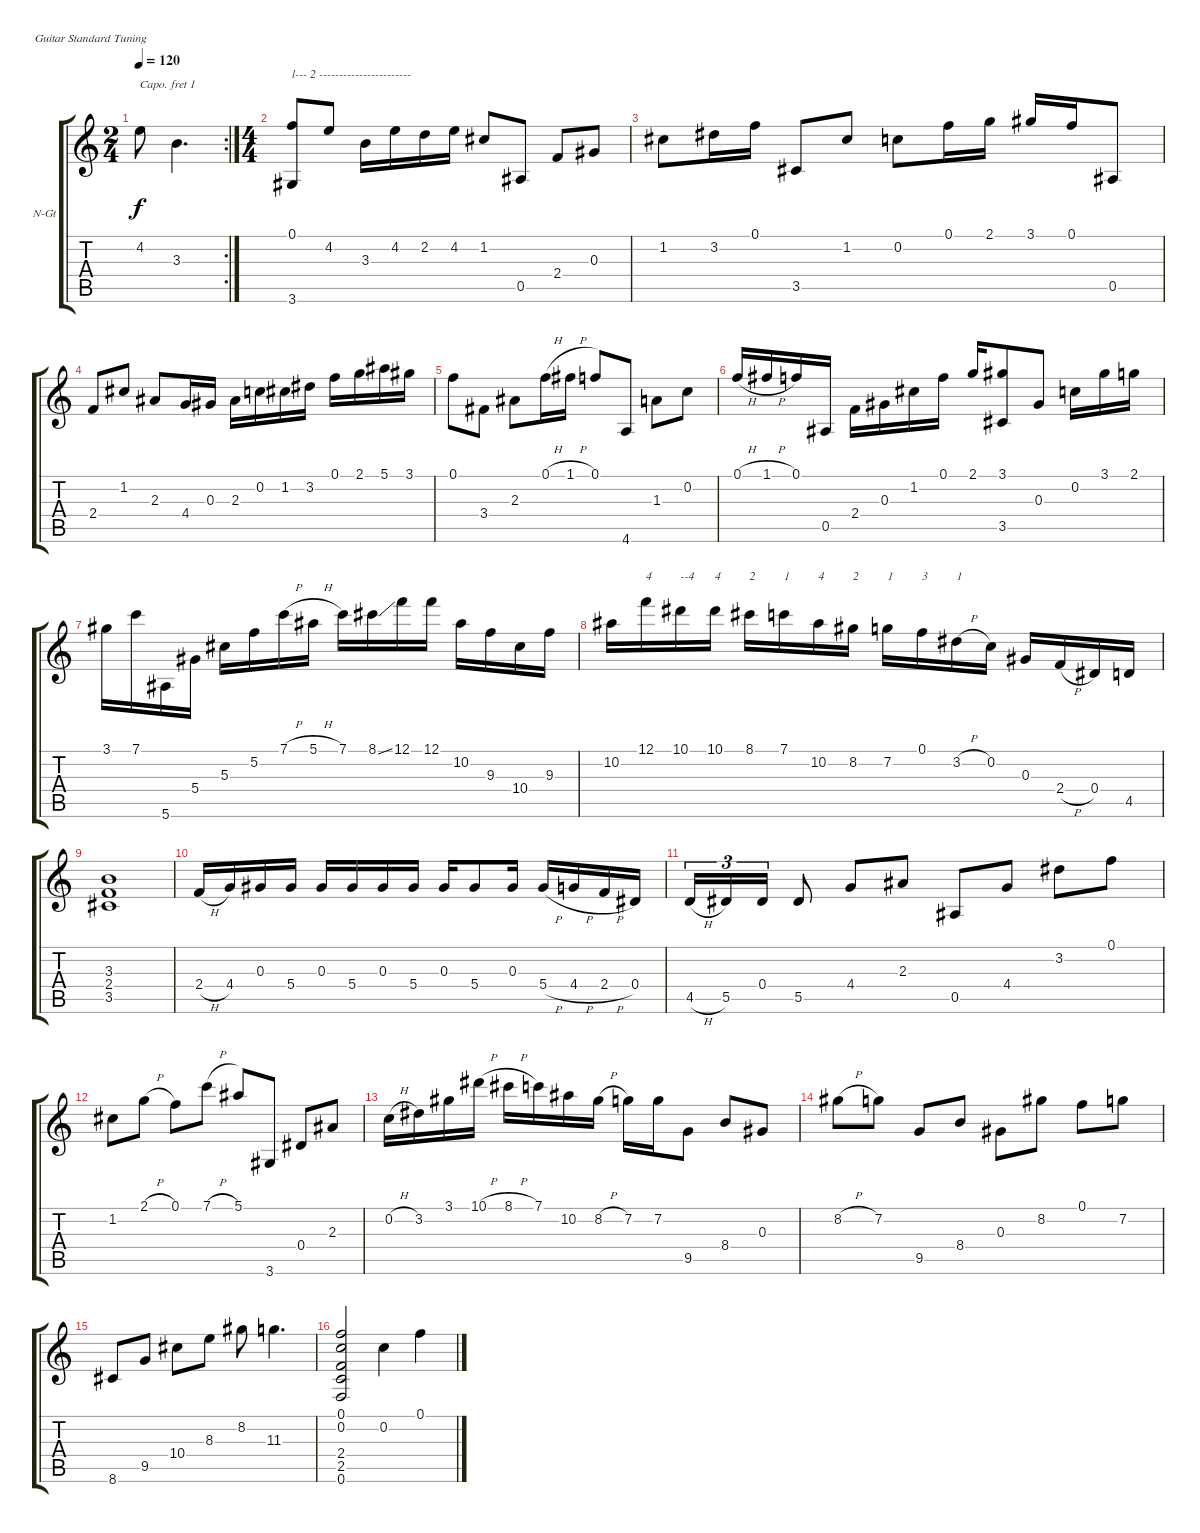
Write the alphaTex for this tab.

\bracketExtendMode groupsimilarinstruments
\firstSystemTrackNameOrientation horizontal
\otherSystemsTrackNameOrientation horizontal
\track ("" "N-Gt") {instrument acousticguitarnylon}
\staff {score tabs}
\capo 1
\tuning (E4 B3 G3 D3 A2 E2)
\rc 2
\ts (2 4)
\tempo 120
\clef g2
\ks c
4.2.8{dy f} 3.3.4{d} |
\ts (4 4)
(0.1 3.6).8{txt "l--- 2 -----------------------"} 4.2.8 3.3.16 4.2.16 2.2.16 4.2.16 1.2.8 0.5.8 2.4.8 0.3.8 |
1.2.8 3.2.16 0.1.16 3.5.8 1.2.8 0.2.8 0.1.16 2.1.16 3.1.16 0.1.16 0.5.8 |
2.4.8 1.2.8 2.3.8 4.4.16 0.3.16 2.3.16 0.2.16 1.2.16 3.2.16 0.1.16 2.1.16 5.1.16 3.1.16 |
0.1.8 3.4.8 2.3.8 0.1{h}.16 1.1{h}.16 0.1.8 4.6.8 1.3.8 0.2.8 |
0.1{h}.16 1.1{h}.16 0.1.16 0.5.16 2.4.16 0.3.16 1.2.16 0.1.16 2.1.16 (3.1 3.5).8 0.3.8 0.2.16 3.1.16 2.1.16 |
3.1.16 7.1.16 5.6.16 5.4.16 5.3.16 5.2.16 7.1{h}.16 5.1{h}.16 7.1.16 8.1{ss}.16 12.1.16 12.1.16 10.2.16 9.3.16 10.4.16 9.3.16 |
10.2.16 12.1.16{txt "4"} 10.1.16{txt "--4"} 10.1.16{txt "4"} 8.1.16{txt "2"} 7.1.16{txt "1"} 10.2.16{txt "4"} 8.2.16{txt "2"} 7.2.16{txt "1"} 0.1.16{txt "3"} 3.2{h}.16{txt "1"} 0.2.16 0.3.16 2.4{h}.16 0.4.16 4.5.16 |
(3.3 2.4 3.5).1 |
2.4{h}.16 4.4.16 0.3.16 5.4.16 0.3.16 5.4.16 0.3.16 5.4.16 0.3.16 5.4.8 0.3.16 5.4{h}.16 4.4{h}.16 2.4{h}.16 0.4.16 |
4.5{h}.16{tu (3 2)} 5.5.16{tu (3 2)} 0.4.16{tu (3 2)} 5.5.8 4.4.8 2.3.8 0.5.8 4.4.8 3.2.8 0.1.8 |
1.2.8 2.1{h}.8 0.1.8 7.1{h}.8 5.1.8 3.6.8 0.4.8 2.3.8 |
0.2{h}.16 3.2.16 3.1.16 10.1{h}.16 8.1{h}.16 7.1.16 10.2.16 8.2{h}.16 7.2.16 7.2.16 9.5.8 8.4.8 0.3.8 |
8.2{h}.8 7.2.8 9.5.8 8.4.8 0.3.8 8.2.8 0.1.8 7.2.8 |
8.6.8 9.5.8 10.4.8 8.3.8 8.2.8 11.3.4{d} |
(0.1 0.2 2.4 2.5 0.6).2 0.2.4 0.1.4
